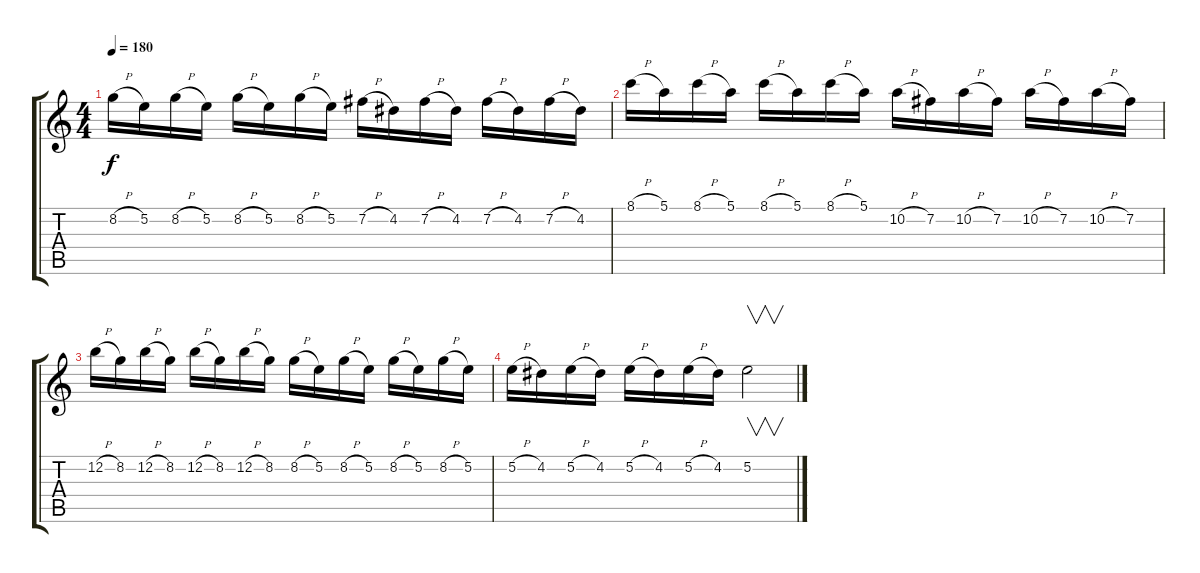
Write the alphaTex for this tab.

\track "" {instrument distortionguitar}
\staff {score tabs}
\tuning (E4 B3 G3 D3 A2 E2) {hide}
\ts (4 4)
\tempo 180
\clef g2
\ks c
8.2{h}.16{dy f instrument distortionguitar} 5.2.16 8.2{h}.16 5.2.16 8.2{h}.16 5.2.16 8.2{h}.16 5.2.16 7.2{h}.16 4.2.16 7.2{h}.16 4.2.16 7.2{h}.16 4.2.16 7.2{h}.16 4.2.16 |
8.1{h}.16 5.1.16 8.1{h}.16 5.1.16 8.1{h}.16 5.1.16 8.1{h}.16 5.1.16 10.2{h}.16 7.2.16 10.2{h}.16 7.2.16 10.2{h}.16 7.2.16 10.2{h}.16 7.2.16 |
12.2{h}.16 8.2.16 12.2{h}.16 8.2.16 12.2{h}.16 8.2.16 12.2{h}.16 8.2.16 8.2{h}.16 5.2.16 8.2{h}.16 5.2.16 8.2{h}.16 5.2.16 8.2{h}.16 5.2.16 |
5.2{h}.16 4.2.16 5.2{h}.16 4.2.16 5.2{h}.16 4.2.16 5.2{h}.16 4.2.16 5.2.2{v}
